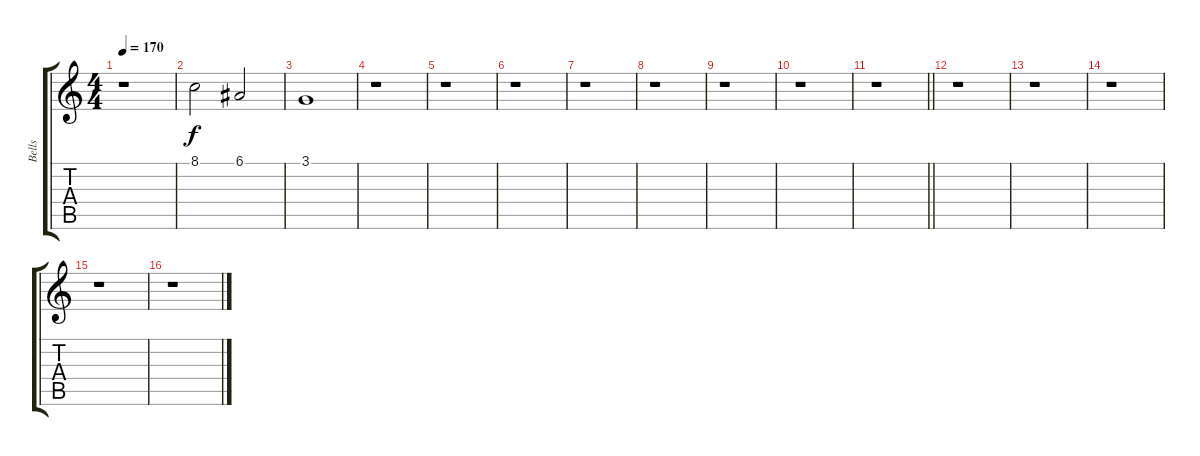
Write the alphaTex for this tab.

\track ("Bells" "Bells") {instrument tubularbells}
\staff {score tabs}
\tuning (E4 B3 G3 D3 A2 E2) {hide}
\ts (4 4)
\tempo 170
\clef g2
\ks c
r.1{dy f} |
8.1.2 6.1.2 |
3.1.1 |
r.1 |
r.1 |
r.1 |
r.1 |
r.1 |
r.1 |
r.1 |
\barLineRight lightlight
r.1 |
\section ("" "")
r.1 |
r.1 |
r.1 |
r.1 |
r.1
